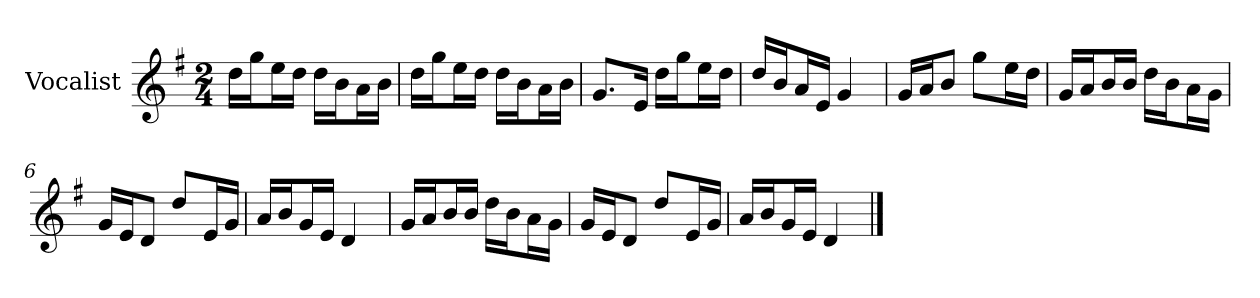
**kern
*part1
*staff1
*I"Vocalist
*k[f#]
*G:
*M2/4
=
16ddLL
16ggJ
16eeL
16ddJJ
16ddLL
16bJ
16aL
16bJJ
=1
16ddLL
16ggJ
16eeL
16ddJJ
16ddLL
16bJ
16aL
16bJJ
=2
8.gL
16eJk
16ddLL
16ggJ
16eeL
16ddJJ
=3
16ddLL
16bJ
16aL
16eJJ
4g
=4
16gLL
16aJ
8bJ
8ggL
16eeL
16ddJJ
=5
16gLL
16aJ
16bL
16bJJ
16ddLL
16bJ
16aL
16gJJ
=6
16gLL
16eJ
8dJ
8ddL
16eL
16gJJ
=7
16aLL
16bJ
16gL
16eJJ
4d
=8
16gLL
16aJ
16bL
16bJJ
16ddLL
16bJ
16aL
16gJJ
=9
16gLL
16eJ
8dJ
8ddL
16eL
16gJJ
=10
16aLL
16bJ
16gL
16eJJ
4d
==
*-
